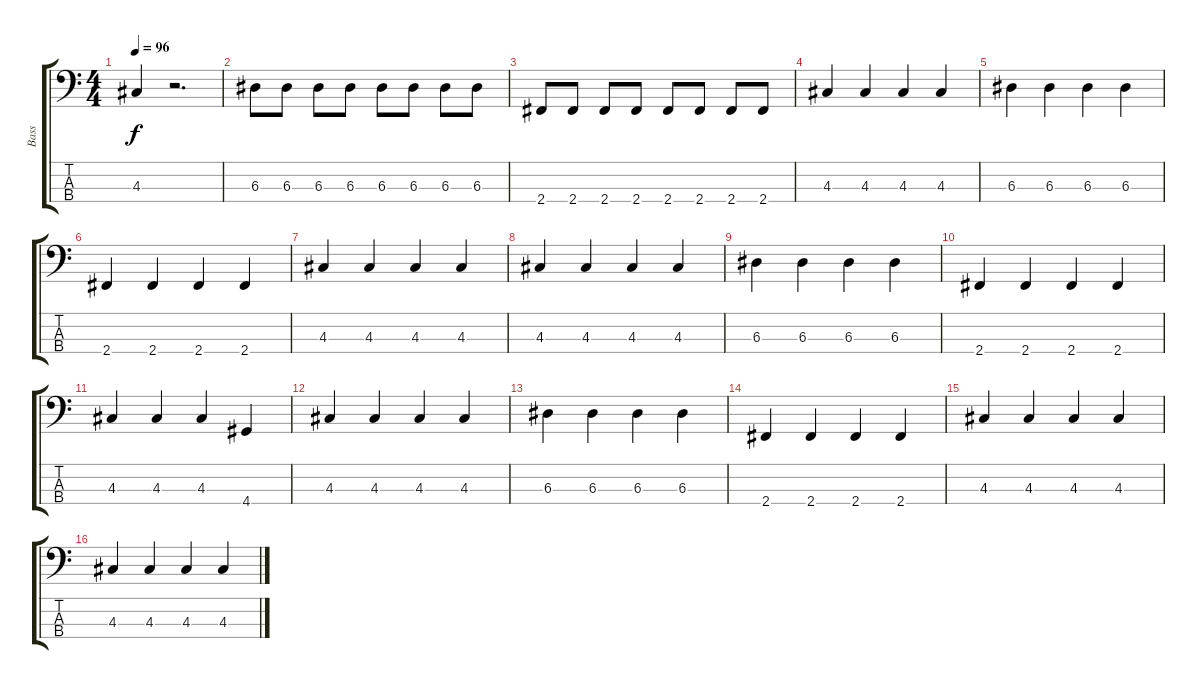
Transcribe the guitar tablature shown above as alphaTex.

\track ("Bass" "Bass") {instrument electricbasspick}
\staff {score tabs}
\tuning (G2 D2 A1 E1) {hide}
\ts (4 4)
\tempo 96
\clef f4
\ks c
4.3.4{dy f} r.2{d} |
6.3.8 6.3.8 6.3.8 6.3.8 6.3.8 6.3.8 6.3.8 6.3.8 |
2.4.8 2.4.8 2.4.8 2.4.8 2.4.8 2.4.8 2.4.8 2.4.8 |
4.3.4 4.3.4 4.3.4 4.3.4 |
6.3.4 6.3.4 6.3.4 6.3.4 |
2.4.4 2.4.4 2.4.4 2.4.4 |
4.3.4 4.3.4 4.3.4 4.3.4 |
4.3.4 4.3.4 4.3.4 4.3.4 |
6.3.4 6.3.4 6.3.4 6.3.4 |
2.4.4 2.4.4 2.4.4 2.4.4 |
4.3.4 4.3.4 4.3.4 4.4.4 |
4.3.4 4.3.4 4.3.4 4.3.4 |
6.3.4 6.3.4 6.3.4 6.3.4 |
2.4.4 2.4.4 2.4.4 2.4.4 |
4.3.4 4.3.4 4.3.4 4.3.4 |
4.3.4 4.3.4 4.3.4 4.3.4
